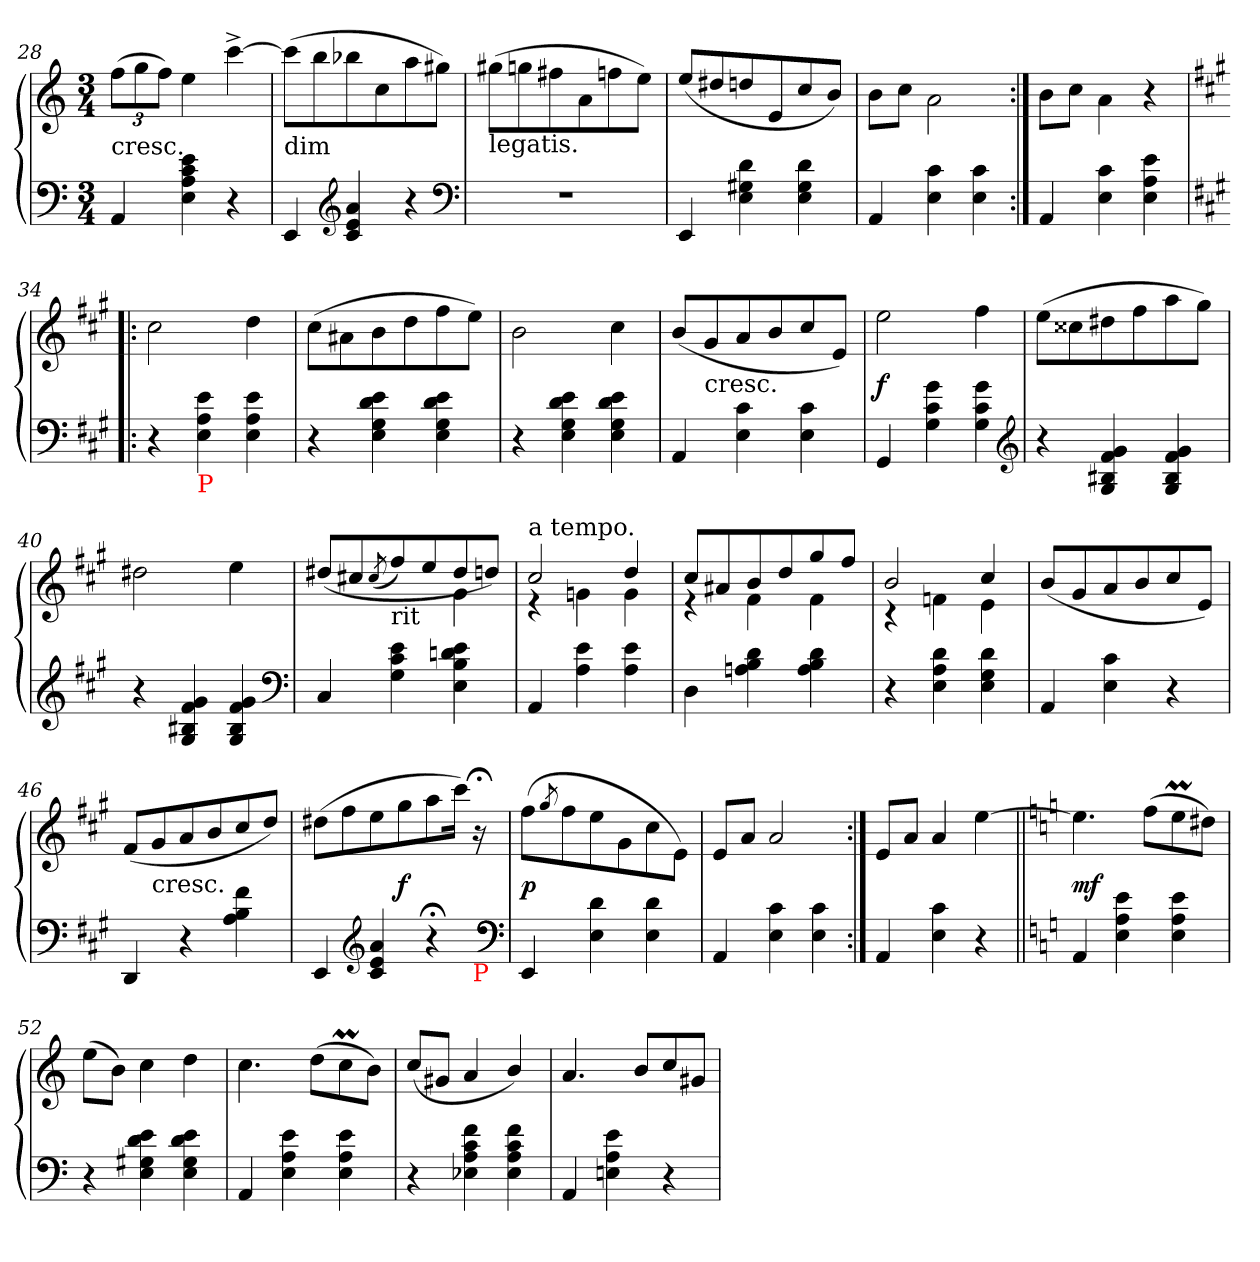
**kern	**kern	**dynam
*part1	*part1	*part1
*staff2	*staff1	*staff1/2
*clefF4	*clefG2	*
*k[]	*k[]	*
*M3/4	*M3/4	*
*	*Xbrackettup	*
=28	=28	=28
!	!LO:TX:c:t=cresc.	!
4AA	(>12ffL	.
.	12gg	.
.	12ffJ)	.
4e 4c 4A 4E	4ee	.
4r	[4ccc^<	.
=29	=29	=29
!	!LO:TX:c:t=dim	!
4EE	(>8cccL]	.
.	8bb	.
*clefG2	*	*
4a 4e 4c	8bb-X	.
.	8cc	.
4r	8aa	.
.	8gg#XJ)	.
*clefF4	*	*
=30	=30	=30
!	!LO:TX:b:t=legatis.	!
2.r	(>8gg#XL	.
.	8ggn	.
.	8ff#X	.
.	8a	.
.	8ffn	.
.	8eeJ)	.
=31	=31	=31
4EE	(>8eeL	.
.	8dd#X	.
4d 4G#X 4E	8ddn	.
.	8e	.
4d 4G# 4E	8cc	.
.	8bJ)	.
=32	=32	=32
4AA	8bL	.
.	8ccJ	.
4c 4E	2a\	.
4c 4E	.	.
=33:|!	=33:|!	=33:|!
4AA	8bL	.
.	8ccJ	.
4c 4E	4a\	.
4e 4A 4E	4r	.
=34!|:	=34!|:	=34!|:
*k[f#c#g#]	*k[f#c#g#]	*
4r	2cc#	.
!LO:TX:b:color=red:t=P	!	!
4e 4A 4E	.	.
4e 4A 4E	4dd	.
=35	=35	=35
4r	(>8cc#L	.
.	8a#X	.
4e 4d 4G# 4E	8b	.
.	8dd	.
4e 4d 4G# 4E	8ff#	.
.	8eeJ)	.
=36	=36	=36
4r	2b	.
4e 4d 4G# 4E	.	.
4e 4d 4G# 4E	4cc#	.
=37	=37	=37
4AA	(<8bL	.
!	!LO:TX:c:t=cresc.	!
.	8g#	.
4c# 4E	8a	.
.	8b	.
4c# 4E	8cc#	.
.	8eJ)	.
=38	=38	=38
4GG#	2ee	f
4g# 4c# 4G#	.	.
4g# 4c# 4G#	4ff#	.
*clefG2	*	*
=39	=39	=39
4r	(>8eeL	.
.	8cc##X	.
4g# 4f# 4B#X 4G#	8dd#X	.
.	8ff#	.
4g# 4f# 4B# 4G#	8aa	.
.	8gg#J)	.
=40	=40	=40
4r	2dd#X	.
4g# 4f# 4B#X 4G#	.	.
4g# 4f# 4B# 4G#	4ee	.
*clefF4	*	*
=41	=41	=41
*	*^	*
4C#	(>8dd#XL	4ryy	.
.	8cc#X	.	.
.	(<8qcc#/	.	.
!	!LO:TX:b:t=rit	!	!
4e 4c# 4G#	8ff#)	4ryy	.
.	8ee	.	.
4e 4dn 4B 4E	8dd#	4g#	.
.	8ddnJ)	.	.
=42	=42	=42	=42
!	!LO:TX:a:t=a tempo.	!	!
4AA	2cc#	4re	.
4e 4A	.	4gn	.
4e 4A	4dd	4g	.
=43	=43	=43	=43
4D	8cc#L	4re	.
.	8a#X	.	.
4d 4B 4An	8b	4f#	.
.	8dd	.	.
4d 4B 4A	8gg#	4f#	.
.	8ff#J	.	.
=44	=44	=44	=44
4r	2b	4rc	.
4d 4A 4E	.	4fn	.
4d 4G# 4E	4cc#	4e	.
*	*v	*v	*
=45	=45	=45
4AA	(>8bL	.
.	8g#	.
4c# 4E	8a	.
.	8b	.
4r	8cc#	.
.	8eJ)	.
=46	=46	=46
4DD	(<8f#L	.
!	!LO:TX:c:t=cresc.	!
.	8g#	.
4r	8a	.
.	8b	.
4f# 4B 4A	8cc#	.
.	8ddJ)	.
=47	=47	=47
*^	*	*
4EE	2ryy	(>8dd#XL	.
.	.	8ff#	.
*clefG2	*	*	*
4a 4e 4c#	.	8ee	.
.	.	8gg#	f
4r;<	8.ryy	8aa	.
.	.	16ccc#Jk)	.
!	!LO:TX:b:color=red:t=P	!	!
.	16ryy	16r;<	.
*clefF4	*	*	*
*v	*v	*	*
=48	=48	=48
4EE	(>8ff#L	p
.	8qgg#/	.
.	8ff#	.
4d 4E	8ee	.
.	8g#	.
4d 4E	8cc#	.
.	8eJ)	.
=49	=49	=49
4AA	8eL	.
.	8aJ	.
4c# 4E	2a	.
4c# 4E	.	.
=50:|!	=50:|!	=50:|!
4AA	8eL	.
.	8aJ	.
4c# 4E	4a	.
4r	[4ee	.
=51||	=51||	=51||
*k[]	*k[]	*
4AA	4.ee]	mf
4e 4A 4E	.	.
.	(>8ffL	.
4e 4A 4E	8eem	.
.	8dd#XJ)	.
=52	=52	=52
4r	(>8eeL	.
.	8bJ)	.
4e 4d 4G#X 4E	4cc	.
4e 4d 4G# 4E	4dd	.
=53	=53	=53
4AA	4.cc	.
4e 4A 4E	.	.
.	(>8ddL	.
4e 4A 4E	8ccM	.
.	8bJ)	.
=54	=54	=54
4r	(<8ccL	.
.	8g#XJ	.
4f 4c 4A 4E-X	4a	.
4f 4c 4A 4E-	4b/)	.
=55	=55	=55
4AA	4.a	.
4e 4A 4En	.	.
.	8bL	.
4r	8cc	.
.	8g#XJ	.
=	=	=
*-	*-	*-
